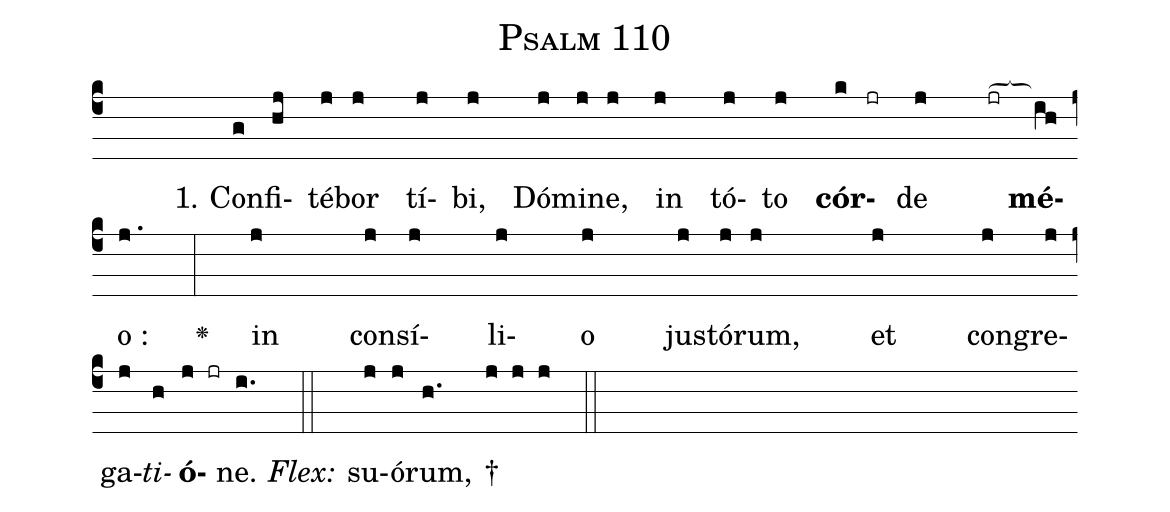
name: Psalm 110;
office-part: Ant 2;
%%
% The syntax in this part is called gabc. Please refer to http://home.gna.org/gregorio/gabc/#basis

(c4)()()1. Con(g)fi(hj)té(j)bor(j) tí(j)bi,(j) Dó(j)mi(j)ne,(j) in(j) tó(j)to(j) <b>cór</b>(k jr)de(j   jr[ocb:1;6mm]) <b>mé</b>(ih)o :(j.) <v>\greheightstar</v>(:) in(j) con(j)sí(j)li(j)o(j) jus(j)tó(j)rum,(j) et(j) con(j)gre(jz)ga(j)<i>ti</i>(h)<b>ó</b>(j jr)ne.
<i>Flex:</i>(i.  ::) su(j)ó(j)rum,(h.) †(j j j ::)
